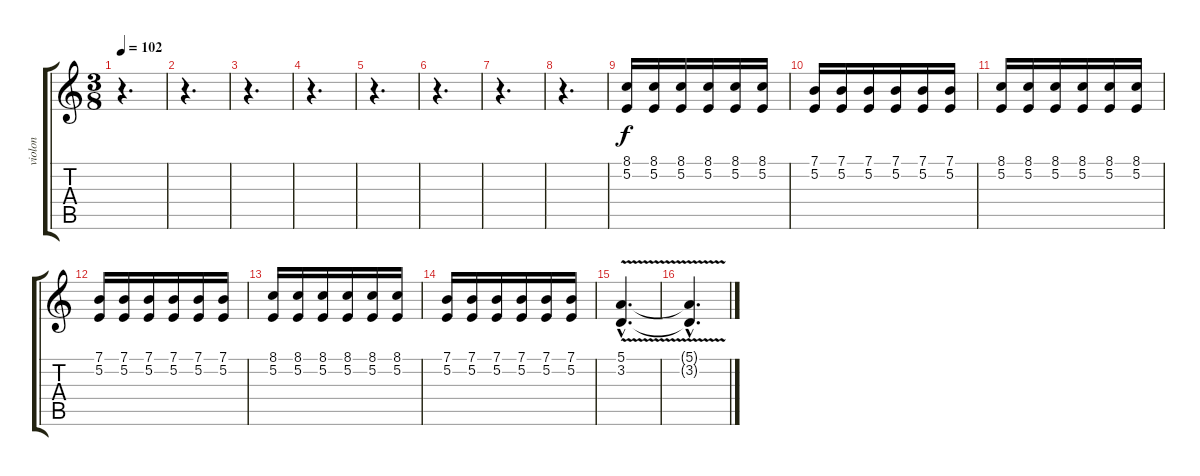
\track ("violon" "violon") {instrument violin}
\staff {score tabs}
\tuning (E4 B3 G3 D3 A2 E2) {hide}
\ts (3 8)
\tempo 102
\clef g2
\ks c
r.4{d dy f} |
r.4{d} |
r.4{d} |
r.4{d} |
r.4{d} |
r.4{d} |
r.4{d} |
r.4{d} |
(8.1 5.2).16 (8.1 5.2).16 (8.1 5.2).16 (8.1 5.2).16 (8.1 5.2).16 (8.1 5.2).16 |
(7.1 5.2).16 (7.1 5.2).16 (7.1 5.2).16 (7.1 5.2).16 (7.1 5.2).16 (7.1 5.2).16 |
(8.1 5.2).16 (8.1 5.2).16 (8.1 5.2).16 (8.1 5.2).16 (8.1 5.2).16 (8.1 5.2).16 |
(7.1 5.2).16 (7.1 5.2).16 (7.1 5.2).16 (7.1 5.2).16 (7.1 5.2).16 (7.1 5.2).16 |
(8.1 5.2).16 (8.1 5.2).16 (8.1 5.2).16 (8.1 5.2).16 (8.1 5.2).16 (8.1 5.2).16 |
(7.1 5.2).16 (7.1 5.2).16 (7.1 5.2).16 (7.1 5.2).16 (7.1 5.2).16 (7.1 5.2).16 |
(5.1{v hac} 3.2{v hac}).4{d} |
(5.1{hac t} 3.2{hac t}).4{d}
